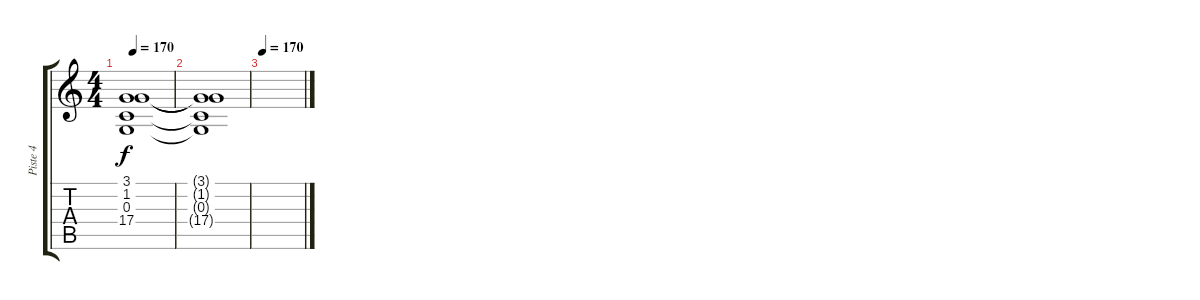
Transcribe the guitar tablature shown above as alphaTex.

\track ("Piste 4" "Piste 4") {instrument stringensemble1}
\staff {score tabs}
\tuning (E4 B3 G3 D3 A2 E2) {hide}
\ts (4 4)
\tempo 170
\clef g2
\ks c
(3.1{t} 1.2{t} 0.3{t} 17.4{t}).1{dy f} |
(3.1{t} 1.2{t} 0.3{t} 17.4{t}).1 |
\tempo 170
